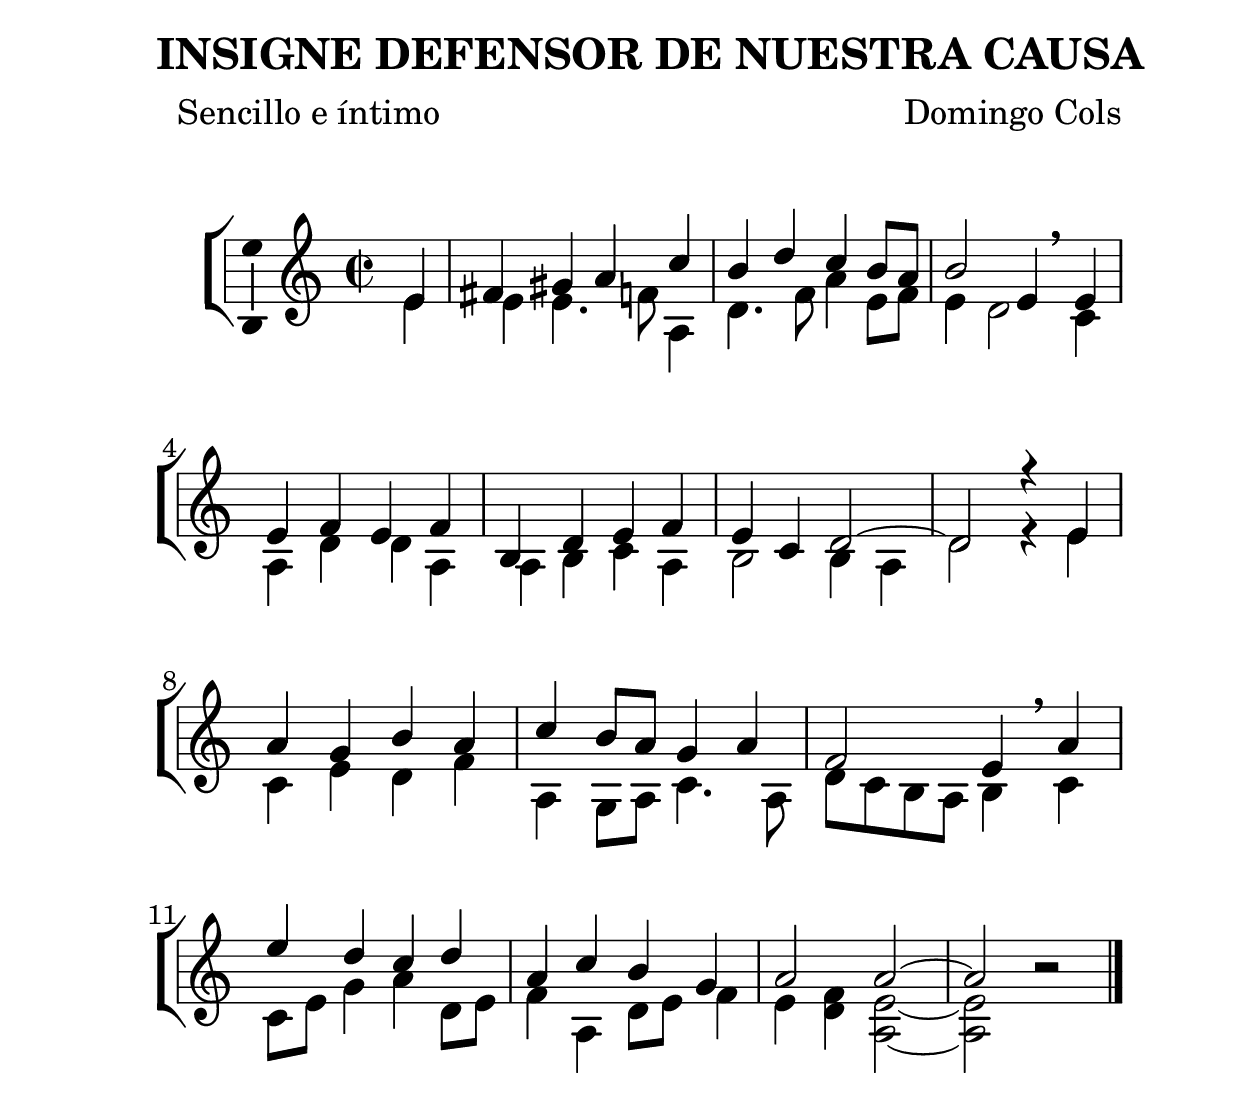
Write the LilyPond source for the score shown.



%versión de lilypond para la que se ha escrito esta partitura:
\version "2.16.0"

	%Tamaño papel
	#(set-default-paper-size "a4")
	%Tamaño partitura
	#(set-global-staff-size 30)
	%No responde al pulsar sobre una nota
	#(ly:set-option 'point-and-click #f)

%parámetros del encabezamiento:
\header {
	%title = "INSIGNE DEFENSOR DE NUESTRA CAUSA"
	title = \markup{\fontsize #-2 "INSIGNE DEFENSOR DE NUESTRA CAUSA"}
	subtitle = ""
	composer = "Domingo Cols"
	poet = "Sencillo e íntimo"
	meter = ""
	arranger = ""
%	tagline="Monasterio de la Madre de Dios. Buenafuente del Sistal."
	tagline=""
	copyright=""
	tiempo = ""
	usos = ""
	letra = "Insigne defensor de nuestra causa, Señor y salvador del pueblo humano, acoge nuestras súplicas humildes, perdona nuestras culpas y pecados. El día con sus gozos y sus penas pasó dejando huellas en el alma, igual que nuestros pies en su camino dejaron en el polvo sus pisadas. No dejes de mirarnos en la noche, dormida nuestra vida en su regazo; vigila el campamento de los hombres, camino de tu reino ya cercano. Ahuyenta de tu pueblo la zozobra, sé nube luminosa en el desierto, sé fuerza recobrada en el descanso, mañana y horizonte siempre abierto. Bendice, Padre santo, la tarea del pueblo caminante en la promesa; llegados a Emaús, tu Hijo amado nos parta el pan y el vino de la Cena."
	}

%parámetros asociados al papel:
\paper  {
	oddHeaderMarkup = \markup {\fill-line { \on-the-fly #not-first-page \fromproperty #'header:title \on-the-fly #not-first-page \fromproperty #'header:composer }}
	evenHeaderMarkup = \markup {\fill-line { \fromproperty #'header:composer \fromproperty #'header:title }}
	#(set-paper-size "a4")
	print-page-number = ##f
	first-page-number = 1
	print-first-page-number = ##f
%	head-separation = 3.0 \cm
	top-margin = 2.0 \cm
	bottom-margin = 0.0\cm
%%%	bottom-margin = -2.0\cm
	left-margin = 3.0 \cm
	line-width = 16.0 \cm
	indent = 8\mm
	interscoreline = 2.\mm
	between-system-space = 15\mm
%	para que las partituras no llenen la hoja:
	ragged-bottom = ##t
%	idem para la última hoja:
	ragged-last-bottom = ##f
%	para que las partituras llenen el ancho del papel:
	ragged-last = ##f
	after-title-space = 2.5 \cm
%page-count=1
%system-count=5

	%Flexible Vertical Spacing
%	markup-markup-spacing =
%	#'((basic-distance . 15) (minimum-distance . 15) (padding . 3))
	markup-system-spacing =
	#'((basic-distance . 15) (minimum-distance . 15) (padding . 3))
	system-system-spacing =
	#'((basic-distance . 15) (minimum-distance . 15) (padding . 3))
	score-system-spacing =
	#'((basic-distance . 15) (minimum-distance . 15) (padding . 5))
%	top-system-spacing = % header
%	#'((basic-distance . 8) (minimum-distance . 0) (padding . 0))
%	top-markup-spacing =
%	#'((basic-distance . 20) (minimum-distance . 20) (padding . 0))
	last-bottom-spacing = % footer
	#'((basic-distance . 5) (minimum-distance . 5) (padding . 0))
%	score-markup-spacing =
%	#'((basic-distance . 16) (minimum-distance . 13) (padding . 0))

	}


%parámetros que afectan a toda la partitura:
global =  {
	%clave de sol (G):
	\clef G
	%armadura:
%%%	\transpose a b
	\key c \major
	\tempo 4=80
	\set Score.tempoHideNote = ##t
	}


melodia =
%%%	\transpose a b
{
	\relative c' {

\time 2/2

\partial4

<<
{
\voiceOne
\stemUp

e4
fis4 gis a c
b4 d c b8 a
b2 e,4 \breathe e4
e4 f e f
b,4 d e f
e4 c d2~
d2 r4 e4
a4 g b a
c4 b8 a g4 a
f2 e4 \breathe a4
e'4 d c d
a4 c b g
a2 a~
a2

}
\new Voice {
\voiceTwo
\stemDown

e4
e4 e4. f8 a,4
d4. f8 a4 e8 f
e4 d2 \breathe c4
a4 d d a
a4 b c a
b2 b4 a
d2 r4 e4
c4 e d f
a,4 g8 a c4. a8
d8 c b a b4 \breathe c4
c8 e g4 a d,8 e
f4 a, d8 e f4
e4 <d f> <a e'>2~
<a e'>2

}
>>

\oneVoice
r2

\bar "|."
}
}


texto = \lyricmode {
\set stanza =#"1. " In -- sig -- ne de -- fen -- sor de nues -- tra __ _ cau -- sa,
Se -- ñor y sal -- va -- dor del pue -- blo~hu -- ma -- _ no, __
a -- co -- ge nues -- tras sú -- pli -- _ cas hu -- mil -- des,
per -- do -- na nues -- tras cul -- pas y pe -- ca -- dos. __
	}

textodos = \lyricmode {
\set stanza =#"2. " El dí -- a con sus go -- zos y sus __ _ pe -- nas
pa -- só de -- jan -- do hue -- llas en el al -- _ ma, __
i -- gual que nues -- tros pies en __ _ su ca -- mi -- no
de -- ja -- ron en el pol -- vo sus pi -- sa -- das. __
	}

textotres = \lyricmode {
\set stanza =#"3. " No de -- jes de mi -- rar -- nos en la __ _ no -- che,
dor -- mi -- da nues -- tra vi -- da~en su re -- ga -- _ zo; __
vi -- gi -- la~el cam -- pa -- men -- to __ _ de los hom -- bres,
ca -- mi -- no de tu rei -- no ya cer -- ca -- no. __
	}

textocuatro = \lyricmode {
\set stanza =#"4. " Ahu -- yen -- ta de tu pue -- blo la zo -- _ zo -- bra,
sé nu -- be lu -- mi -- no -- sa~en el de -- sier -- _ to, __
sé fuer -- za re -- co -- bra -- da~en __ _ el des -- can -- so,
ma -- ña -- na~y ho -- ri -- zon -- te siem -- pre~a -- bier -- to. __
	}

textocinco = \lyricmode {
\set stanza =#"5. " Ben -- di -- ce, Pa -- dre san -- to, la ta -- _ re -- a
del pue -- blo ca -- mi -- nan -- te~en la pro -- me -- _ sa; __
lle -- ga -- dos a~E -- ma -- ús, tu __ _ Hi -- jo~a -- ma -- do
nos par -- ta~el pan y~el vi -- no de la Ce -- na. __
	}


vozStaff = \context Voice = vozStaff
\with {\consists "Ambitus_engraver"}
<<
	\set Staff.instrumentName = ""
	\set Staff.shortInstrumentName = ""
	\set Staff.midiInstrument = #"acoustic grand"
	\set Staff.midiMinimumVolume = #0.7
	\set Staff.midiMaximumVolume = #0.9
	\global
	\melodia
	>>


textoStaff = \context Lyrics = textoStaff <<
%	\set vocalName =#"1. "
	\set shortVocalName =#"1. "
	\lyricsto vozStaff \texto
	>>

textodosStaff = \context Lyrics = textodosStaff <<
%	\set vocalName =#"2. "
	\set shortVocalName =#"2. "
	\lyricsto vozStaff \textodos
	>>

textotresStaff = \context Lyrics = textotresStaff <<
%	\set vocalName =#"3. "
	\set shortVocalName =#"3. "
	\lyricsto vozStaff \textotres
	>>

textocuatroStaff = \context Lyrics = textocuatroStaff <<
%	\set vocalName =#"4. "
	\set shortVocalName =#"4. "
	\lyricsto vozStaff \textocuatro
	>>

textocincoStaff = \context Lyrics = textocincoStaff <<
%	\set vocalName =#"5. "
	\set shortVocalName =#"5. "
	\lyricsto vozStaff \textocinco
	>>


\book {
	\score {
		\context ChoirStaff {
			\override StaffGroup.SystemStartBracket #'collapse-height = #1
			\override Score.SystemStartBar #'collapse-height = #1
			<<
			\vozStaff
			\textoStaff
			\textodosStaff
			\textotresStaff
			\textocuatroStaff
			\textocincoStaff
			>>
		}
		\layout {
	    		\context {
				\Lyrics
				%\override LyricText #'font-size = #2
				}
	   		\context {
				\Score
				%\override StaffSymbol #'staff-space = #(magstep +3)
%%%				\override InstrumentName #'X-offset = #1.5
				\override InstrumentName #'X-offset = #0.5
				\override InstrumentName #'font-series = #'bold
				}
%%%			\context {
%%%				\Staff
%%%				\remove "Time_signature_engraver"
%%%				\override BarLine #'transparent = ##t
%%%				}
			}
		}
	\score {
		\context ChoirStaff {
			\override StaffGroup.SystemStartBracket #'collapse-height = #1
			\override Score.SystemStartBar #'collapse-height = #1
			<<
			\vozStaff
			>>
		}
		\midi {
	  		\context {
	  			\Score
				tempoWholesPerMinute = #(ly:make-moment 70 4)
				}
			}
		}
}


